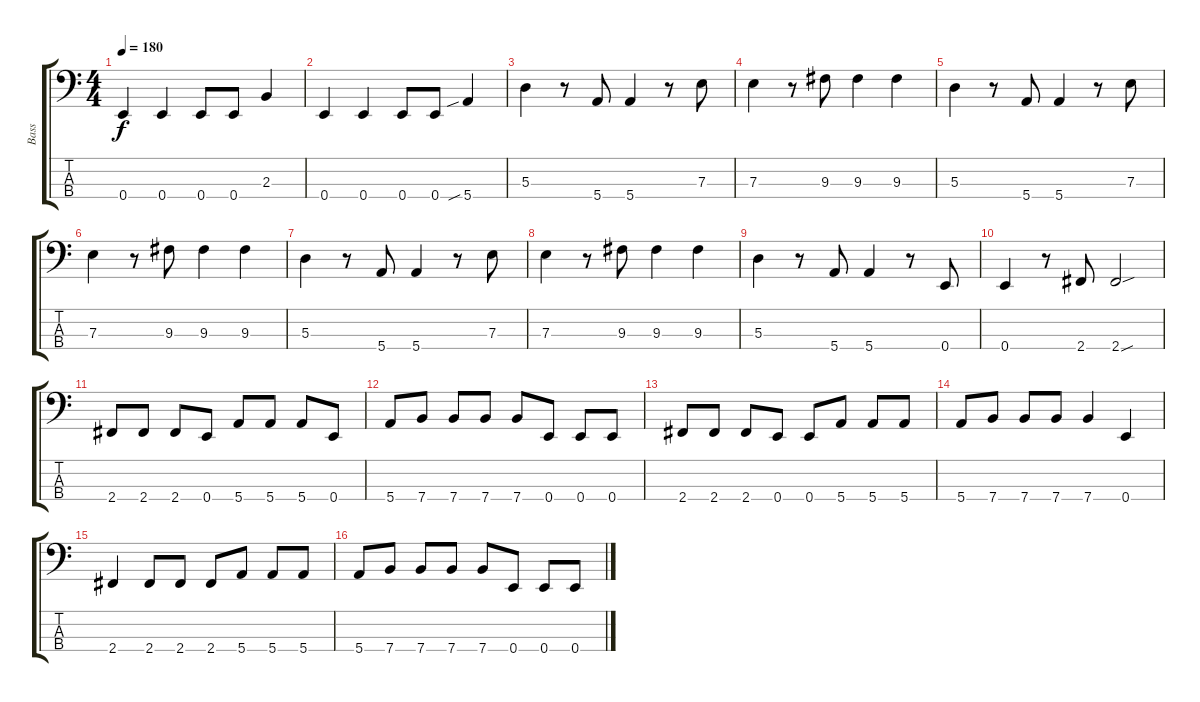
\track ("Bass" "Bass") {instrument electricbasspick}
\staff {score tabs}
\tuning (G2 D2 A1 E1) {hide}
\ts (4 4)
\tempo 180
\clef f4
\ks c
0.4.4{dy f} 0.4.4 0.4.8 0.4.8 2.3.4 |
0.4.4 0.4.4 0.4.8 0.4.8 5.4{sib}.4 |
5.3.4 r.8 5.4.8 5.4.4 r.8 7.3.8 |
7.3.4 r.8 9.3.8 9.3.4 9.3.4 |
5.3.4 r.8 5.4.8 5.4.4 r.8 7.3.8 |
7.3.4 r.8 9.3.8 9.3.4 9.3.4 |
5.3.4 r.8 5.4.8 5.4.4 r.8 7.3.8 |
7.3.4 r.8 9.3.8 9.3.4 9.3.4 |
5.3.4 r.8 5.4.8 5.4.4 r.8 0.4.8 |
0.4.4 r.8 2.4.8 2.4{sou}.2 |
2.4.8 2.4.8 2.4.8 0.4.8 5.4.8 5.4.8 5.4.8 0.4.8 |
5.4.8 7.4.8 7.4.8 7.4.8 7.4.8 0.4.8 0.4.8 0.4.8 |
2.4.8 2.4.8 2.4.8 0.4.8 0.4.8 5.4.8 5.4.8 5.4.8 |
5.4.8 7.4.8 7.4.8 7.4.8 7.4.4 0.4.4 |
2.4.4 2.4.8 2.4.8 2.4.8 5.4.8 5.4.8 5.4.8 |
5.4.8 7.4.8 7.4.8 7.4.8 7.4.8 0.4.8 0.4.8 0.4.8
